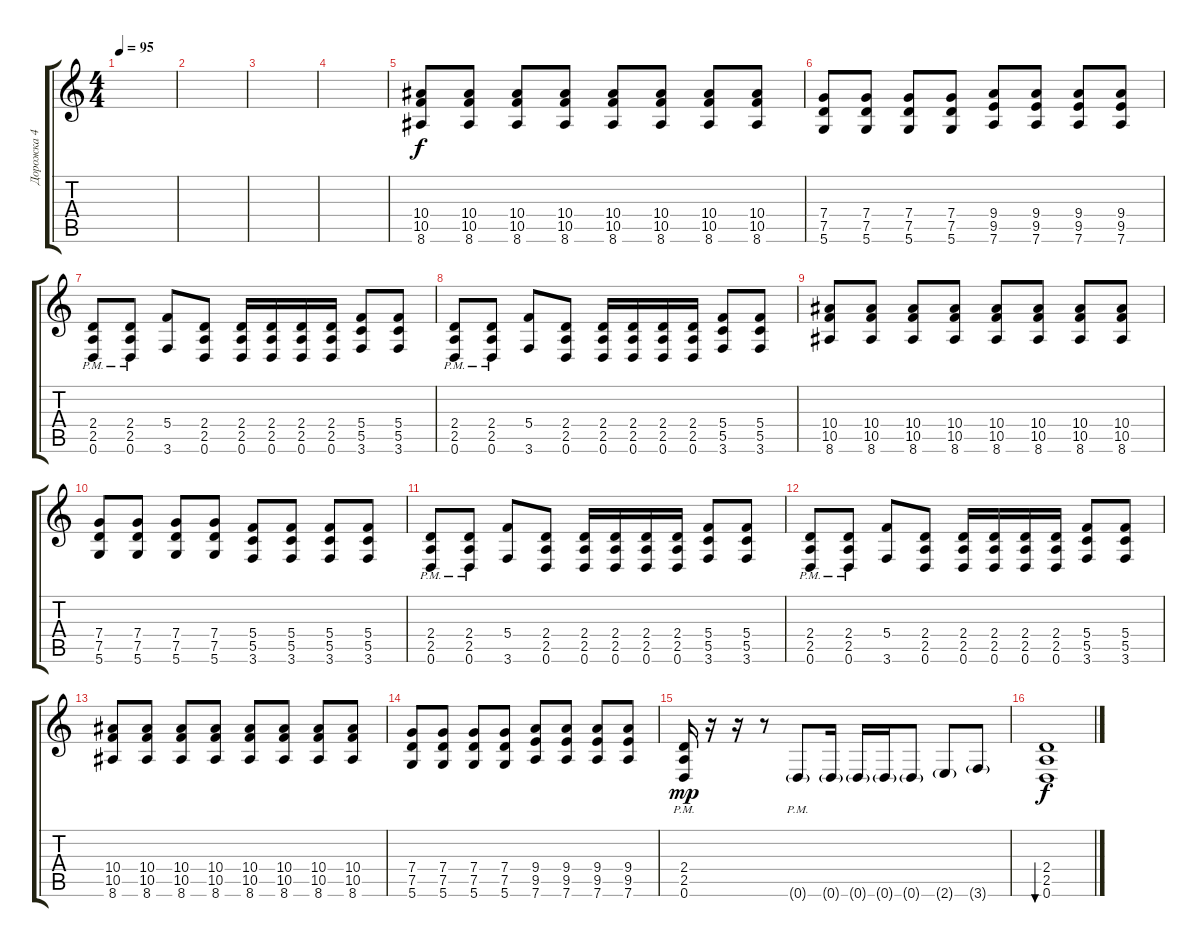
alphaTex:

\track ("Дорожка 4" "Дорожка 4") {instrument overdrivenguitar}
\staff {score tabs}
\tuning (D4 A3 F3 C3 G2 D2) {hide}
\ts (4 4)
\tempo 95
\clef g2
\ks c
|
|
|
|
(10.4 10.5 8.6).8 (10.4 10.5 8.6).8 (10.4 10.5 8.6).8 (10.4 10.5 8.6).8 (10.4 10.5 8.6).8 (10.4 10.5 8.6).8 (10.4 10.5 8.6).8 (10.4 10.5 8.6).8 |
(7.4 7.5 5.6).8 (7.4 7.5 5.6).8 (7.4 7.5 5.6).8 (7.4 7.5 5.6).8 (9.4 9.5 7.6).8 (9.4 9.5 7.6).8 (9.4 9.5 7.6).8 (9.4 9.5 7.6).8 |
(2.4{pm} 2.5{pm} 0.6{pm}).8 (2.4{pm} 2.5{pm} 0.6{pm}).8 (5.4 3.6).8 (2.4 2.5 0.6).8 (2.4 2.5 0.6).16 (2.4 2.5 0.6).16 (2.4 2.5 0.6).16 (2.4 2.5 0.6).16 (5.4 5.5 3.6).8 (5.4 5.5 3.6).8 |
(2.4{pm} 2.5{pm} 0.6{pm}).8 (2.4{pm} 2.5{pm} 0.6{pm}).8 (5.4 3.6).8 (2.4 2.5 0.6).8 (2.4 2.5 0.6).16 (2.4 2.5 0.6).16 (2.4 2.5 0.6).16 (2.4 2.5 0.6).16 (5.4 5.5 3.6).8 (5.4 5.5 3.6).8 |
(10.4 10.5 8.6).8 (10.4 10.5 8.6).8 (10.4 10.5 8.6).8 (10.4 10.5 8.6).8 (10.4 10.5 8.6).8 (10.4 10.5 8.6).8 (10.4 10.5 8.6).8 (10.4 10.5 8.6).8 |
(7.4 7.5 5.6).8 (7.4 7.5 5.6).8 (7.4 7.5 5.6).8 (7.4 7.5 5.6).8 (5.4 5.5 3.6).8 (5.4 5.5 3.6).8 (5.4 5.5 3.6).8 (5.4 5.5 3.6).8 |
(2.4{pm} 2.5{pm} 0.6{pm}).8 (2.4{pm} 2.5{pm} 0.6{pm}).8 (5.4 3.6).8 (2.4 2.5 0.6).8 (2.4 2.5 0.6).16 (2.4 2.5 0.6).16 (2.4 2.5 0.6).16 (2.4 2.5 0.6).16 (5.4 5.5 3.6).8 (5.4 5.5 3.6).8 |
(2.4{pm} 2.5{pm} 0.6{pm}).8 (2.4{pm} 2.5{pm} 0.6{pm}).8 (5.4 3.6).8 (2.4 2.5 0.6).8 (2.4 2.5 0.6).16 (2.4 2.5 0.6).16 (2.4 2.5 0.6).16 (2.4 2.5 0.6).16 (5.4 5.5 3.6).8 (5.4 5.5 3.6).8 |
(10.4 10.5 8.6).8 (10.4 10.5 8.6).8 (10.4 10.5 8.6).8 (10.4 10.5 8.6).8 (10.4 10.5 8.6).8 (10.4 10.5 8.6).8 (10.4 10.5 8.6).8 (10.4 10.5 8.6).8 |
(7.4 7.5 5.6).8 (7.4 7.5 5.6).8 (7.4 7.5 5.6).8 (7.4 7.5 5.6).8 (9.4 9.5 7.6).8 (9.4 9.5 7.6).8 (9.4 9.5 7.6).8 (9.4 9.5 7.6).8 |
(2.4{pm} 2.5{pm} 0.6{pm}).16{dy mp} r.16 r.16 r.8 0.6{g pm}.8 0.6{g}.16 0.6{g}.16 0.6{g}.16 0.6{g}.8 2.6{g}.8 3.6{g}.8 |
(2.4 2.5 0.6).1{bu 240 dy f}
